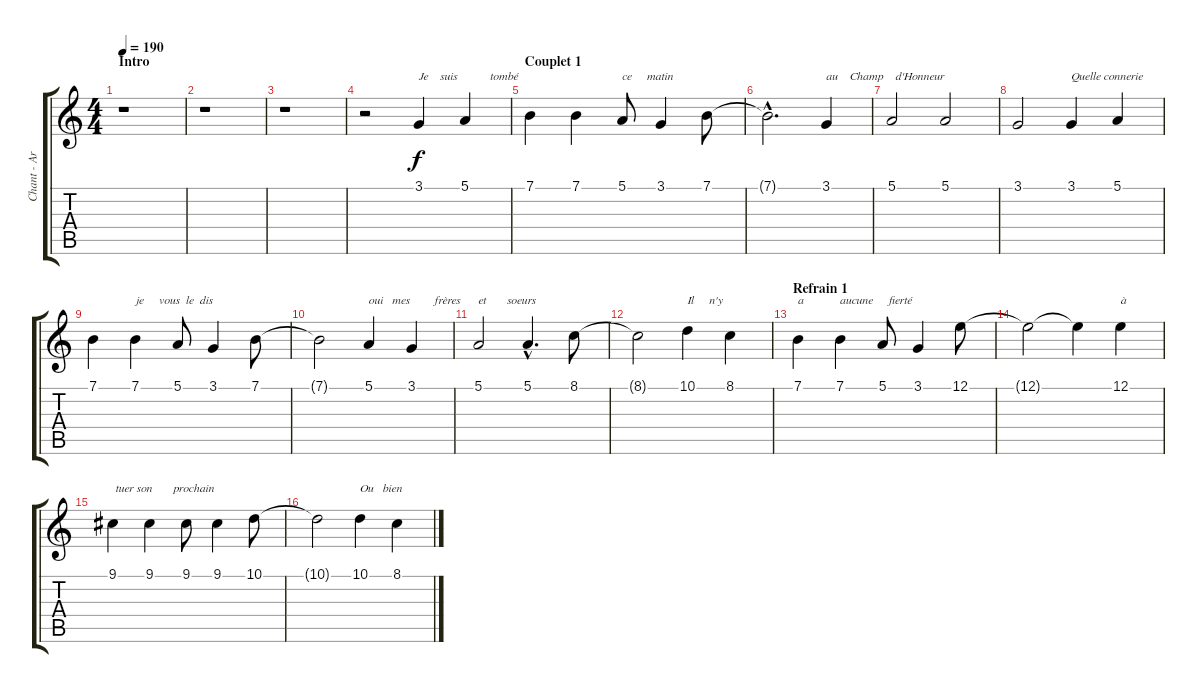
\track ("Chant - Arnaud" "Chant - Ar") {instrument sopranosax}
\staff {score tabs}
\tuning (E4 B3 G3 D3 A2 E2) {hide}
\ts (4 4)
\section ("" "Intro")
\tempo 190
\clef g2
\ks c
r.1{dy f instrument sopranosax} |
r.1 |
r.1 |
r.2 3.1.4{txt "Je    suis           tombé"} 5.1.4 |
\section ("" "Couplet 1")
7.1.4 7.1.4 5.1.8{txt "ce     matin"} 3.1.4 7.1.8 |
7.1{hac t}.2{d} 3.1.4{txt "au    Champ    d'Honneur "} |
5.1.2 5.1.2 |
3.1.2 3.1.4{txt "Quelle connerie"} 5.1.4 |
7.1.4 7.1.4{txt "je     vous  le  dis "} 5.1.8 3.1.4 7.1.8 |
7.1{t}.2 5.1.4{txt "oui   mes        frères      et       soeurs "} 3.1.4 |
5.1.2 5.1{hac}.4{d} 8.1.8 |
8.1{t}.2 10.1.4{txt "Il     n'y"} 8.1.4 |
\section ("" "Refrain 1")
7.1.4{txt "a            aucune     fierté "} 7.1.4 5.1.8 3.1.4 12.1.8 |
12.1{t}.2 12.1{t}.4 12.1.4{txt "à"} |
9.1.4{txt " tuer son       prochain "} 9.1.4 9.1.8 9.1.4 10.1.8 |
10.1{t}.2 10.1.4{txt "Ou   bien"} 8.1.4
